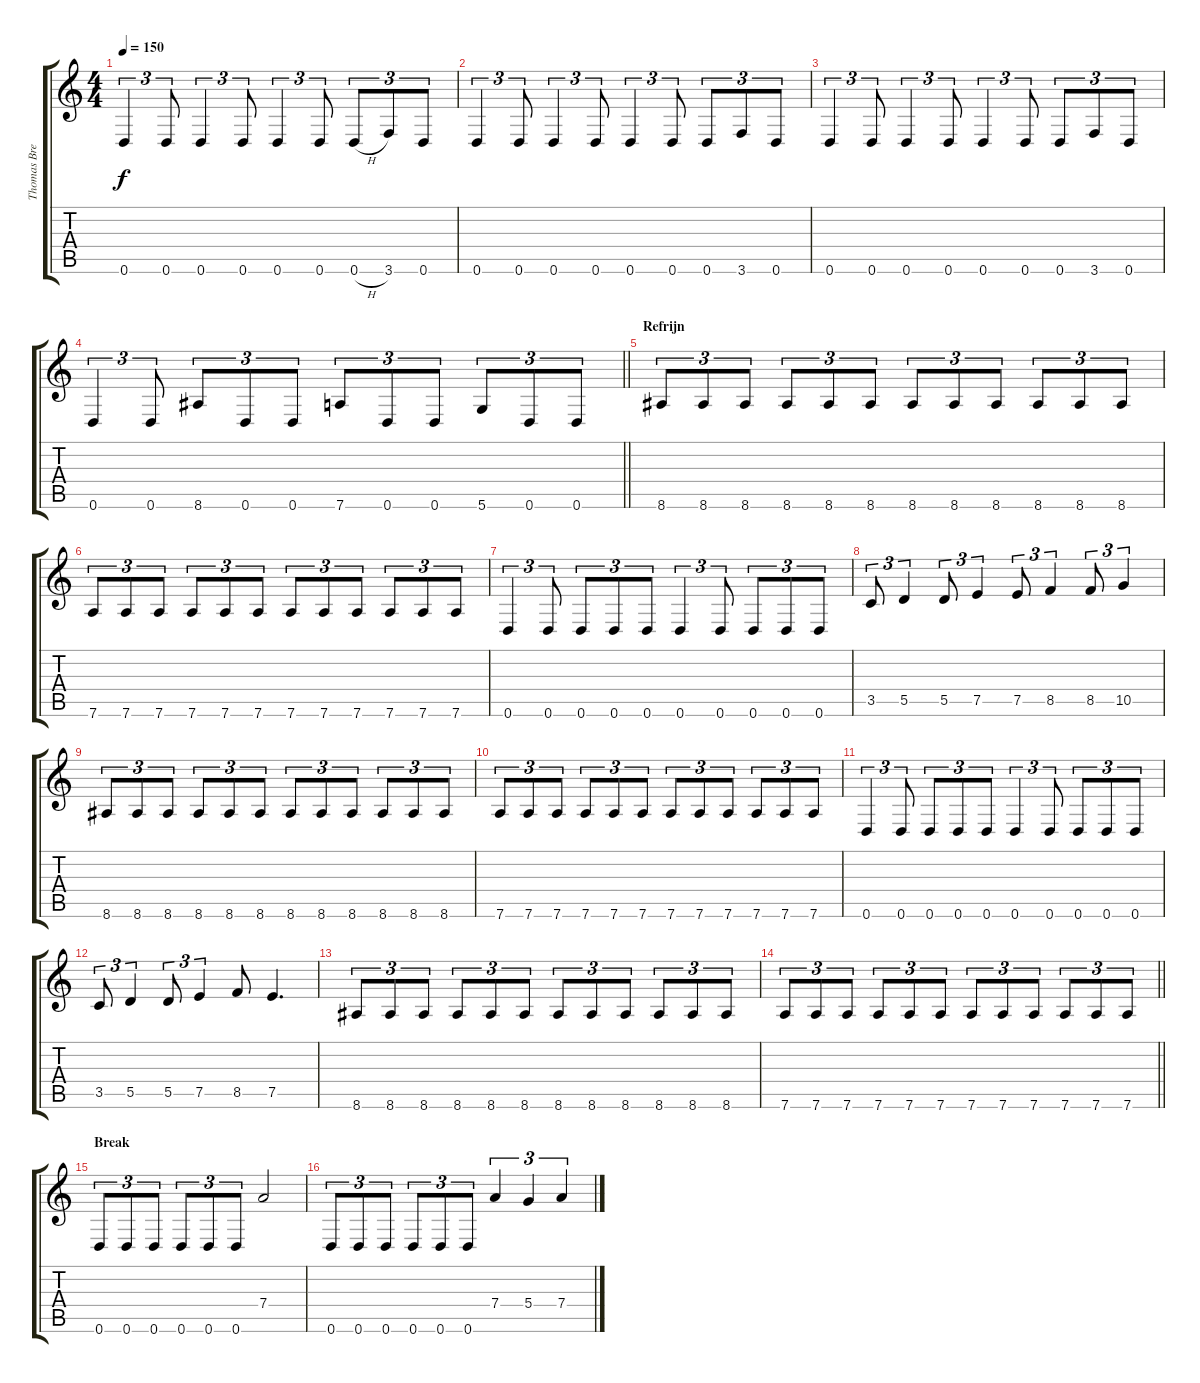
\track ("Thomas Bredahl" "Thomas Bre") {instrument distortionguitar}
\staff {score tabs}
\tuning (E4 B3 G3 D3 A2 D2) {hide}
\ts (4 4)
\tempo 150
\clef g2
\ks c
0.6.4{tu (3 2) dy f} 0.6.8{tu (3 2)} 0.6.4{tu (3 2)} 0.6.8{tu (3 2)} 0.6.4{tu (3 2)} 0.6.8{tu (3 2)} 0.6{h}.8{tu (3 2)} 3.6.8{tu (3 2)} 0.6.8{tu (3 2)} |
0.6.4{tu (3 2)} 0.6.8{tu (3 2)} 0.6.4{tu (3 2)} 0.6.8{tu (3 2)} 0.6.4{tu (3 2)} 0.6.8{tu (3 2)} 0.6.8{tu (3 2)} 3.6.8{tu (3 2)} 0.6.8{tu (3 2)} |
0.6.4{tu (3 2)} 0.6.8{tu (3 2)} 0.6.4{tu (3 2)} 0.6.8{tu (3 2)} 0.6.4{tu (3 2)} 0.6.8{tu (3 2)} 0.6.8{tu (3 2)} 3.6.8{tu (3 2)} 0.6.8{tu (3 2)} |
\barLineRight lightlight
0.6.4{tu (3 2)} 0.6.8{tu (3 2)} 8.6.8{tu (3 2)} 0.6.8{tu (3 2)} 0.6.8{tu (3 2)} 7.6.8{tu (3 2)} 0.6.8{tu (3 2)} 0.6.8{tu (3 2)} 5.6.8{tu (3 2)} 0.6.8{tu (3 2)} 0.6.8{tu (3 2)} |
\section ("" "Refrijn")
8.6.8{tu (3 2)} 8.6.8{tu (3 2)} 8.6.8{tu (3 2)} 8.6.8{tu (3 2)} 8.6.8{tu (3 2)} 8.6.8{tu (3 2)} 8.6.8{tu (3 2)} 8.6.8{tu (3 2)} 8.6.8{tu (3 2)} 8.6.8{tu (3 2)} 8.6.8{tu (3 2)} 8.6.8{tu (3 2)} |
7.6.8{tu (3 2)} 7.6.8{tu (3 2)} 7.6.8{tu (3 2)} 7.6.8{tu (3 2)} 7.6.8{tu (3 2)} 7.6.8{tu (3 2)} 7.6.8{tu (3 2)} 7.6.8{tu (3 2)} 7.6.8{tu (3 2)} 7.6.8{tu (3 2)} 7.6.8{tu (3 2)} 7.6.8{tu (3 2)} |
0.6.4{tu (3 2)} 0.6.8{tu (3 2)} 0.6.8{tu (3 2)} 0.6.8{tu (3 2)} 0.6.8{tu (3 2)} 0.6.4{tu (3 2)} 0.6.8{tu (3 2)} 0.6.8{tu (3 2)} 0.6.8{tu (3 2)} 0.6.8{tu (3 2)} |
3.5.8{tu (3 2)} 5.5.4{tu (3 2)} 5.5.8{tu (3 2)} 7.5.4{tu (3 2)} 7.5.8{tu (3 2)} 8.5.4{tu (3 2)} 8.5.8{tu (3 2)} 10.5.4{tu (3 2)} |
8.6.8{tu (3 2)} 8.6.8{tu (3 2)} 8.6.8{tu (3 2)} 8.6.8{tu (3 2)} 8.6.8{tu (3 2)} 8.6.8{tu (3 2)} 8.6.8{tu (3 2)} 8.6.8{tu (3 2)} 8.6.8{tu (3 2)} 8.6.8{tu (3 2)} 8.6.8{tu (3 2)} 8.6.8{tu (3 2)} |
7.6.8{tu (3 2)} 7.6.8{tu (3 2)} 7.6.8{tu (3 2)} 7.6.8{tu (3 2)} 7.6.8{tu (3 2)} 7.6.8{tu (3 2)} 7.6.8{tu (3 2)} 7.6.8{tu (3 2)} 7.6.8{tu (3 2)} 7.6.8{tu (3 2)} 7.6.8{tu (3 2)} 7.6.8{tu (3 2)} |
0.6.4{tu (3 2)} 0.6.8{tu (3 2)} 0.6.8{tu (3 2)} 0.6.8{tu (3 2)} 0.6.8{tu (3 2)} 0.6.4{tu (3 2)} 0.6.8{tu (3 2)} 0.6.8{tu (3 2)} 0.6.8{tu (3 2)} 0.6.8{tu (3 2)} |
3.5.8{tu (3 2)} 5.5.4{tu (3 2)} 5.5.8{tu (3 2)} 7.5.4{tu (3 2)} 8.5.8 7.5.4{d} |
8.6.8{tu (3 2)} 8.6.8{tu (3 2)} 8.6.8{tu (3 2)} 8.6.8{tu (3 2)} 8.6.8{tu (3 2)} 8.6.8{tu (3 2)} 8.6.8{tu (3 2)} 8.6.8{tu (3 2)} 8.6.8{tu (3 2)} 8.6.8{tu (3 2)} 8.6.8{tu (3 2)} 8.6.8{tu (3 2)} |
\barLineRight lightlight
7.6.8{tu (3 2)} 7.6.8{tu (3 2)} 7.6.8{tu (3 2)} 7.6.8{tu (3 2)} 7.6.8{tu (3 2)} 7.6.8{tu (3 2)} 7.6.8{tu (3 2)} 7.6.8{tu (3 2)} 7.6.8{tu (3 2)} 7.6.8{tu (3 2)} 7.6.8{tu (3 2)} 7.6.8{tu (3 2)} |
\section ("" "Break")
0.6.8{tu (3 2)} 0.6.8{tu (3 2)} 0.6.8{tu (3 2)} 0.6.8{tu (3 2)} 0.6.8{tu (3 2)} 0.6.8{tu (3 2)} 7.4.2 |
0.6.8{tu (3 2)} 0.6.8{tu (3 2)} 0.6.8{tu (3 2)} 0.6.8{tu (3 2)} 0.6.8{tu (3 2)} 0.6.8{tu (3 2)} 7.4.4{tu (3 2)} 5.4.4{tu (3 2)} 7.4.4{tu (3 2)}
